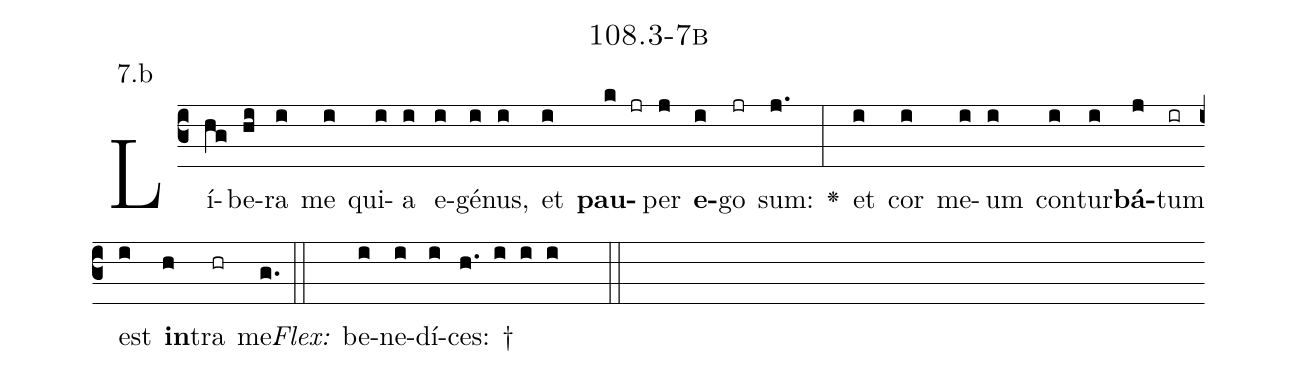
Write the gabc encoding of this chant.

name: 108.3-7b;
annotation: 7.b;
%%
(c3)Lí(hg)be(hi)ra(i) me(i) qui(i)a(i) e(i)gé(i)nus,(i) et(i) <b>pau</b>(k jr)per(j) <b>e</b>(i)go(jr) sum:(j.) <v>\greheightstar</v>(:) et(i) cor(i) me(i)um(i) con(i)tur(i)<b>bá</b>(j)tum(ir) est(i) <b>in</b>(h)tra(hr) me.(g.) (::)
<i>Flex:</i>()  be(i)ne(i)dí(i)ces: †(h. i i i  ::)

%E(i) u(i) o(j) u(i) a(h) e.(g.) (::)
